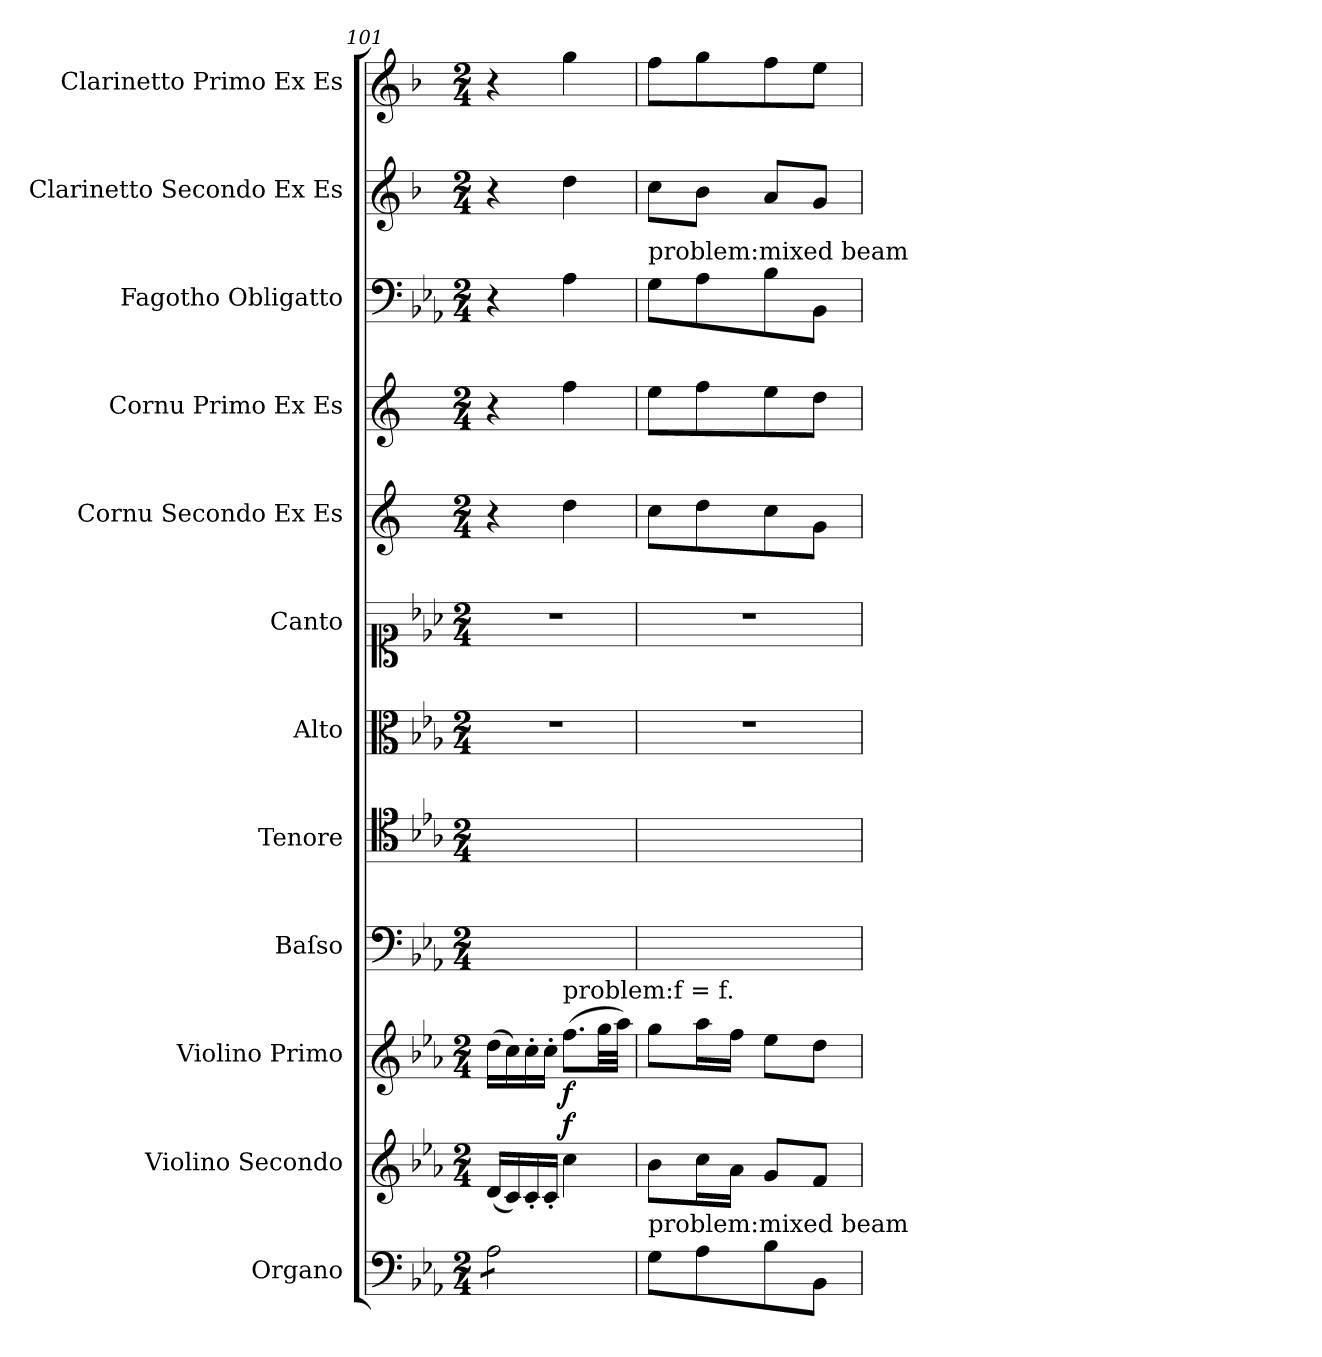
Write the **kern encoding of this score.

**kern	**kern	**dynam	**kern	**dynam	**kern	**kern	**kern	**kern	**kern	**kern	**kern	**kern	**kern
*part12	*part11	*part11	*part10	*part10	*part9	*part8	*part7	*part6	*part5	*part4	*part3	*part2	*part1
*staff12	*staff11	*staff11	*staff10	*staff10	*staff9	*staff8	*staff7	*staff6	*staff5	*staff4	*staff3	*staff2	*staff1
*I"Organo	*I"Violino Secondo	*	*I"Violino Primo	*	*I"Baſso	*I"Tenore	*I"Alto	*I"Canto	*I"Cornu Secondo Ex Es	*I"Cornu Primo Ex Es	*I"Fagotho Obligatto	*I"Clarinetto Secondo Ex Es	*I"Clarinetto Primo Ex Es
*I'Org	*	*	*I'Vno I	*	*I'B.	*I'T.	*I'A.	*I'C.	*	*I'Cor I	*I'Fag.	*	*I'Cor I
*clefF4	*clefG2	*	*clefG2	*	*clefF4	*clefC4	*clefC3	*clefC1	*clefG2	*clefG2	*clefF4	*clefG2	*clefG2
*	*	*	*	*	*	*	*	*	*ITrd5c9	*ITrd5c9	*	*ITrd1c2	*ITrd1c2
*k[b-e-a-]	*k[b-e-a-]	*	*k[b-e-a-]	*	*k[b-e-a-]	*k[b-e-a-]	*k[b-e-a-]	*k[b-e-a-]	*k[b-e-a-]	*k[b-e-a-]	*k[b-e-a-]	*k[b-e-a-]	*k[b-e-a-]
*c:	*c:	*	*c:	*	*c:	*c:	*c:	*c:	*c:	*c:	*c:	*c:	*c:
*M2/4	*M2/4	*	*M2/4	*	*M2/4	*M2/4	*M2/4	*M2/4	*M2/4	*M2/4	*M2/4	*M2/4	*M2/4
=101	=101	=101	=101	=101	=101	=101	=101	=101	=101	=101	=101	=101	=101
*tremolo	*	*	*	*	*	*	*	*	*	*	*	*	*
8A-\L	(16d/LL	.	(16dd\LL	.	2ryy	2ryy	2r	2r	4r	4r	4r	4r	4r
.	16c/)	.	16cc\)	.	.	.	.	.	.	.	.	.	.
8A-\	16c'/	.	16cc'\	.	.	.	.	.	.	.	.	.	.
.	16c'/JJ	.	16cc'\JJ	.	.	.	.	.	.	.	.	.	.
!	!	!	!LO:TX:a:t=problem&colon;f = f.	!	!	!	!	!	!	!	!	!	!
!	!	!LO:DY:a	!	!	!	!	!	!	!	!	!	!	!
8A-\	4cc\	f	(8.ff\L	f	.	.	.	.	4f\	4a-\	4A-\	4cc\	4ff\
8A-\J	.	.	.	.	.	.	.	.	.	.	.	.	.
*Xtremolo	*	*	*	*	*	*	*	*	*	*	*	*	*
.	.	.	32gg\LL	.	.	.	.	.	.	.	.	.	.
.	.	.	32aa-\JJJ)	.	.	.	.	.	.	.	.	.	.
=102	=102	=102	=102	=102	=102	=102	=102	=102	=102	=102	=102	=102	=102
!	!	!	!	!	!	!	!	!	!	!	!LO:TX:a:t=problem&colon;mixed beam	!	!
!LO:TX:a:t=problem&colon;mixed beam	!	!	!	!	!	!	!	!	!	!	!	!	!
8G\L	8b-\L	.	8gg\L	.	2ryy	2ryy	2r	2r	8e-\L	8g\L	8G\L	8b-\L	8ee-\L
8A-\	16cc\L	.	16aa-\L	.	.	.	.	.	8f\	8a-\	8A-\	8a-\J	8ff\
.	16a-\JJ	.	16ff\JJ	.	.	.	.	.	.	.	.	.	.
8B-\	8g/L	.	8ee-\L	.	.	.	.	.	8e-\	8g\	8B-\	8g/L	8ee-\
8BB-\J	8f/J	.	8dd\J	.	.	.	.	.	8B-\J	8f\J	8BB-\J	8f/J	8dd\J
=	=	=	=	=	=	=	=	=	=	=	=	=	=
*-	*-	*-	*-	*-	*-	*-	*-	*-	*-	*-	*-	*-	*-
